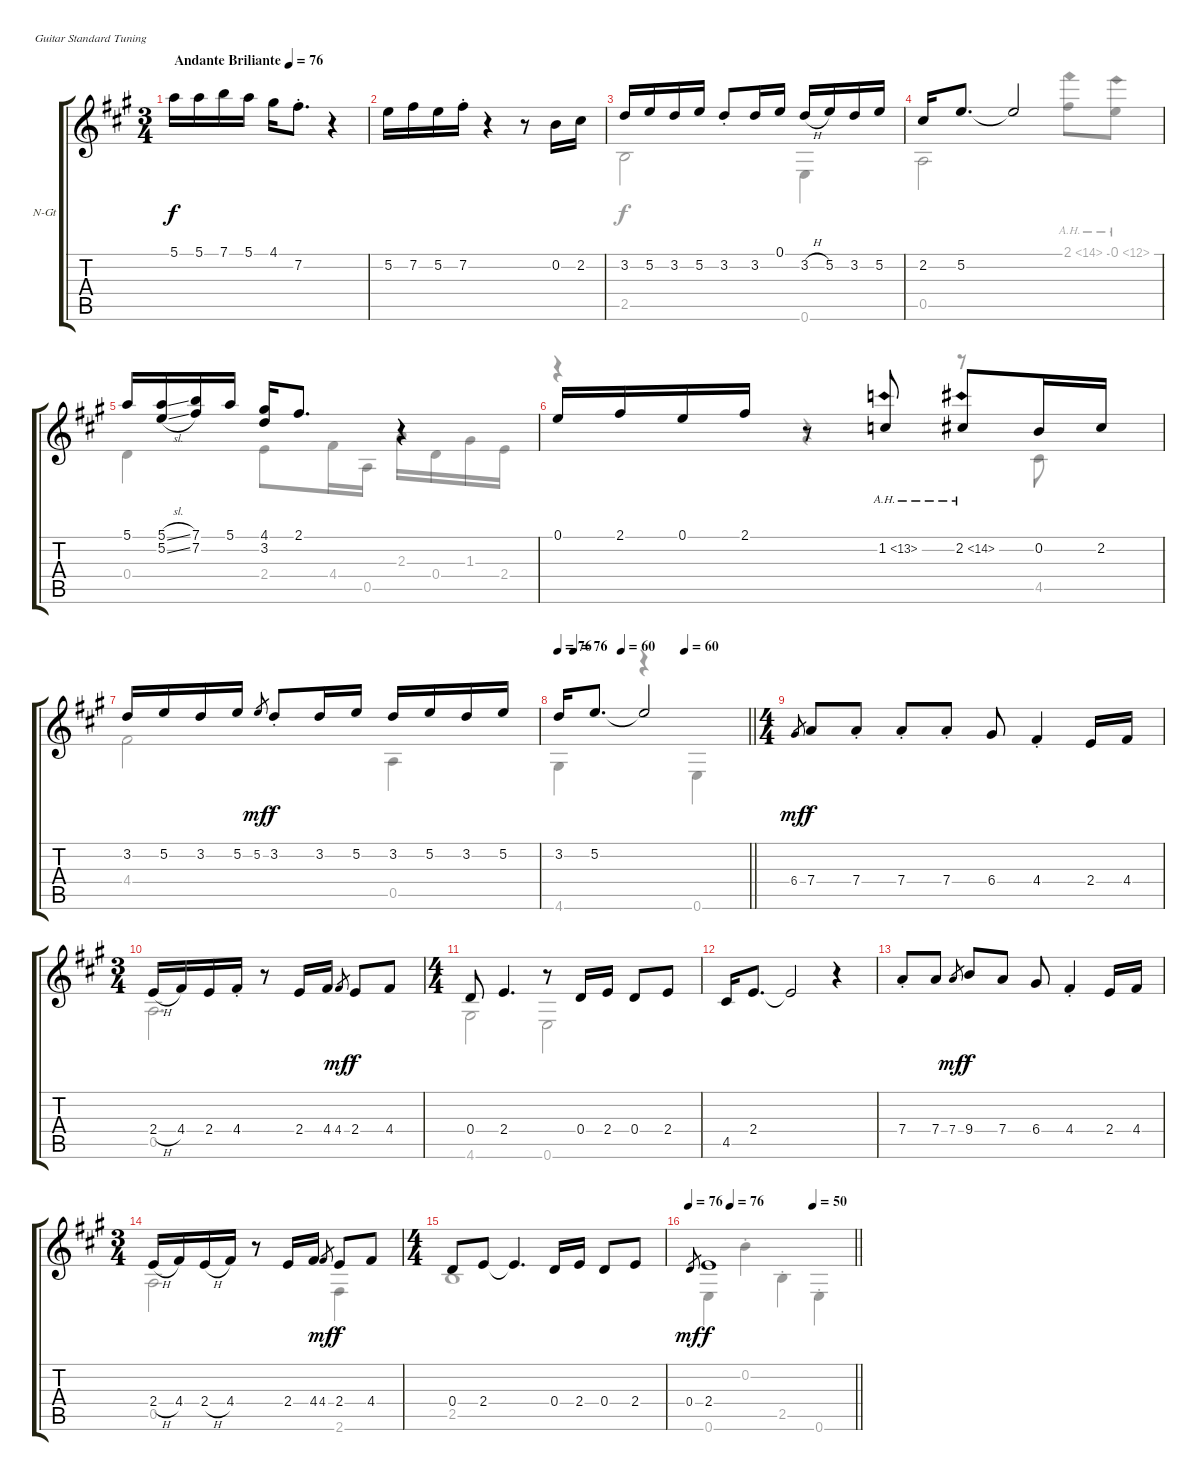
\bracketExtendMode groupsimilarinstruments
\firstSystemTrackNameOrientation horizontal
\otherSystemsTrackNameOrientation horizontal
\track ("Guitar 2" "N-Gt") {instrument acousticguitarnylon}
\staff {score tabs}
\tuning (E4 B3 G3 D3 A2 E2)
\voice
\ts (3 4)
\beaming (8 2 2 2)
\tempo (76 "Andante Briliante")
\clef g2
\ks a
5.1.16{dy f instrument acousticguitarnylon} 5.1.16 7.1.16 5.1.16 4.1.16 7.2{st}.8{d} r.4 |
5.2.16 7.2.16 5.2.16 7.2{st}.16 r.4 r.8 0.2.16 2.2.16 |
3.2.16 5.2.16 3.2.16 5.2.16 3.2{st}.8 3.2.16 0.1.16 3.2{h}.16 5.2.16 3.2.16 5.2.16 |
2.2.16 5.2.8{d} 5.2{t}.2 |
5.1.16 (5.1{sl} 5.2{sl}).16 (7.1 7.2).16 5.1.16 (4.1 3.2).16 2.1.8{d} r.4 |
0.1.16 2.1.16 0.1.16 2.1.16 r.8 1.2{ah 12}.8 2.2{ah 12}.8 0.2.16 2.2.16 |
3.2.16 5.2.16 3.2.16 5.2.16 5.2.8{gr dy mf} 3.2{st}.8{dy f} 3.2.16 5.2.16 3.2.16 5.2.16 3.2.16 5.2.16 |
\tempo 76
\tempo (76 0.0833333)
\tempo (60 0.333333)
\tempo (60 0.666667)
\tempo (30 0.833333 hide)
\barLineRight lightlight
3.2.16 5.2.8{d} 5.2{t}.2 |
\ts (4 4)
\beaming (8 2 2 2 2)
\tempo (76 hide)
6.4.8{gr dy mf} 7.4.8{dy f} 7.4{st}.8 7.4{st}.8 7.4{st}.8 6.4.8 4.4{st}.4 2.4.16 4.4.16 |
\ts (3 4)
\beaming (8 2 2 2)
2.4{h}.16 4.4.16 2.4.16 4.4{st}.16 r.8 2.4.16 4.4.16 4.4.8{gr dy mf} 2.4.8{dy f} 4.4.8 |
\ts (4 4)
\beaming (8 2 2 2 2)
0.4.8 2.4.4{d} r.8 0.4.16 2.4.16 0.4.8 2.4.8 |
4.5.16 2.4.8{d} 2.4{t}.2 r.4 |
7.4{st}.8 7.4.8 7.4.8{gr dy mf} 9.4.8{dy f} 7.4.8 6.4.8 4.4{st}.4 2.4.16 4.4.16 |
\ts (3 4)
\beaming (8 2 2 2)
2.4{h}.16 4.4.16 2.4{h}.16 4.4.16 r.8 2.4.16 4.4.16 4.4.8{gr dy mf} 2.4.8{dy f} 4.4.8 |
\ts (4 4)
\beaming (8 2 2 2 2)
0.4.8 2.4.8 2.4{t}.4{d} 0.4.16 2.4.16 0.4.8 2.4.8 |
\tempo 76
\tempo (76 0.25)
\tempo (50 0.75)
\tempo (76 1 hide)
\barLineRight lightlight
0.4.8{gr dy mf} 2.4.1{dy f}
\voice
\clef g2
\ottava regular
\simile none
\ks a
|
|
2.5.2 0.6.4 |
0.5.2 2.1{ah 12}.8 0.1{ah 12}.8 |
0.4.4 2.4.8 4.4.16 0.5.16 2.3.16 0.4.16 1.3.16 2.4.16 |
r.4 r.4 r.8 4.5.8 |
4.4.2 0.5.4 |
\barLineRight lightlight
4.6.4 r.4 0.6.4 |
|
0.5.2{d} |
4.6.2 0.6.2 |
|
|
0.5.2 2.6.4 |
2.5.1 |
\barLineRight lightlight
0.6.4 0.2{st}.4 2.5{st}.4 0.6{st}.4
